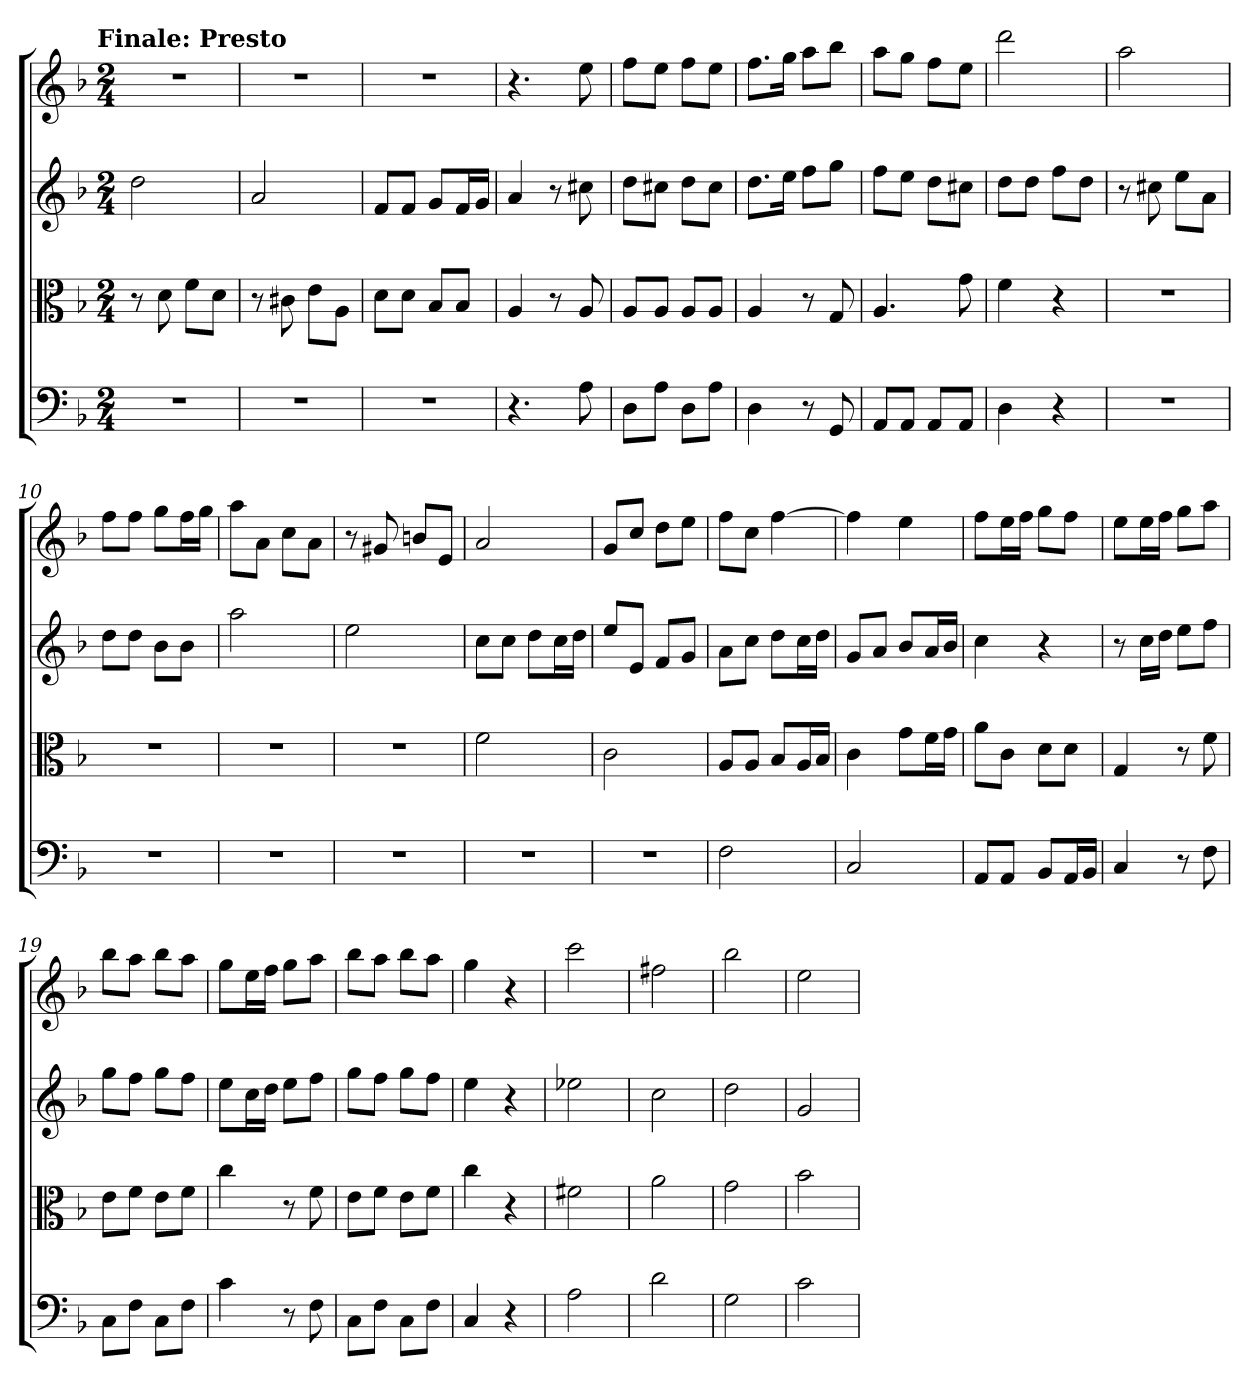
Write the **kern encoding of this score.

**kern	**kern	**kern	**kern
*part4	*part3	*part2	*part1
*staff4	*staff3	*staff2	*staff1
*clefF4	*clefC3	*	*
*k[b-]	*k[b-]	*k[b-]	*k[b-]
*d:	*d:	*d:	*d:
!!LO:TX:omd:t=Finale&colon; Presto
*M2/4	*M2/4	*M2/4	*M2/4
*MM184	*MM184	*MM184	*MM184
=	=	=	=
2r	8r	2dd	2r
.	8d	.	.
.	8f\L	.	.
.	8d\J	.	.
=2	=2	=2	=2
2r	8r	2a	2r
.	8c#X	.	.
.	8e\L	.	.
.	8A\J	.	.
=3	=3	=3	=3
2r	8d\L	8fL	2r
.	8d\J	8fJ	.
.	8B-/L	8gL	.
.	8B-/J	16fL	.
.	.	16gJJ	.
=4	=4	=4	=4
4.r	4A	4a	4.r
.	8r	8r	.
8A	8A	8cc#X	8ee
=5	=5	=5	=5
8D\L	8A/L	8ddL	8ffL
8A\J	8A/J	8cc#XJ	8eeJ
8D\L	8A/L	8ddL	8ffL
8A\J	8A/J	8cc#J	8eeJ
=6	=6	=6	=6
4D	4A	8.ddL	8.ffL
.	.	16eeJk	16ggJk
8r	8r	8ffL	8aaL
8GG	8G	8ggJ	8bb-J
=7	=7	=7	=7
8AA/L	4.A	8ffL	8aaL
8AA/J	.	8eeJ	8ggJ
8AA/L	.	8ddL	8ffL
8AA/J	8g	8cc#XJ	8eeJ
=8	=8	=8	=8
4D	4f	8ddL	2ddd
.	.	8ddJ	.
4r	4r	8ffL	.
.	.	8ddJ	.
=9	=9	=9	=9
2r	2r	8r	2aa
.	.	8cc#X	.
.	.	8eeL	.
.	.	8aJ	.
=10	=10	=10	=10
2r	2r	8ddL	8ffL
.	.	8ddJ	8ffJ
.	.	8b-L	8ggL
.	.	8b-J	16ffL
.	.	.	16ggJJ
=11	=11	=11	=11
2r	2r	2aa	8aaL
.	.	.	8aJ
.	.	.	8ccL
.	.	.	8aJ
=12	=12	=12	=12
2r	2r	2ee	8r
.	.	.	8g#X
.	.	.	8bnL
.	.	.	8eJ
=13	=13	=13	=13
2r	2f	8ccL	2a
.	.	8ccJ	.
.	.	8ddL	.
.	.	16ccL	.
.	.	16ddJJ	.
=14	=14	=14	=14
2r	2c	8eeL	8gL
.	.	8eJ	8ccJ
.	.	8fL	8ddL
.	.	8gJ	8eeJ
=15	=15	=15	=15
2F	8A/L	8aL	8ffL
.	8A/J	8ccJ	8ccJ
.	8B-/L	8ddL	[4ff
.	16A/L	16ccL	.
.	16B-/JJ	16ddJJ	.
=16	=16	=16	=16
2C	4c	8gL	4ff]
.	.	8aJ	.
.	8g\L	8b-L	4ee
.	16f\L	16aL	.
.	16g\JJ	16b-JJ	.
=17	=17	=17	=17
8AA/L	8a\L	4cc	8ffL
8AA/J	8c\J	.	16eeL
.	.	.	16ffJJ
8BB-/L	8d\L	4r	8ggL
16AA/L	8d\J	.	8ffJ
16BB-/JJ	.	.	.
=18	=18	=18	=18
4C	4G	8r	8eeL
.	.	16ccLL	16eeL
.	.	16ddJJ	16ffJJ
8r	8r	8eeL	8ggL
8F	8f	8ffJ	8aaJ
=19	=19	=19	=19
8C\L	8e\L	8ggL	8bb-L
8F\J	8f\J	8ffJ	8aaJ
8C\L	8e\L	8ggL	8bb-L
8F\J	8f\J	8ffJ	8aaJ
=20	=20	=20	=20
4c	4cc	8eeL	8ggL
.	.	16ccL	16eeL
.	.	16ddJJ	16ffJJ
8r	8r	8eeL	8ggL
8F	8f	8ffJ	8aaJ
=21	=21	=21	=21
8C\L	8e\L	8ggL	8bb-L
8F\J	8f\J	8ffJ	8aaJ
8C\L	8e\L	8ggL	8bb-L
8F\J	8f\J	8ffJ	8aaJ
=22	=22	=22	=22
4C	4cc	4ee	4gg
4r	4r	4r	4r
=23	=23	=23	=23
2A	2f#X	2ee-X	2ccc
=24	=24	=24	=24
2d	2a	2cc	2ff#X
=25	=25	=25	=25
2G	2g	2dd	2bb-
=26	=26	=26	=26
2c	2b-	2g	2ee
=	=	=	=
*-	*-	*-	*-
